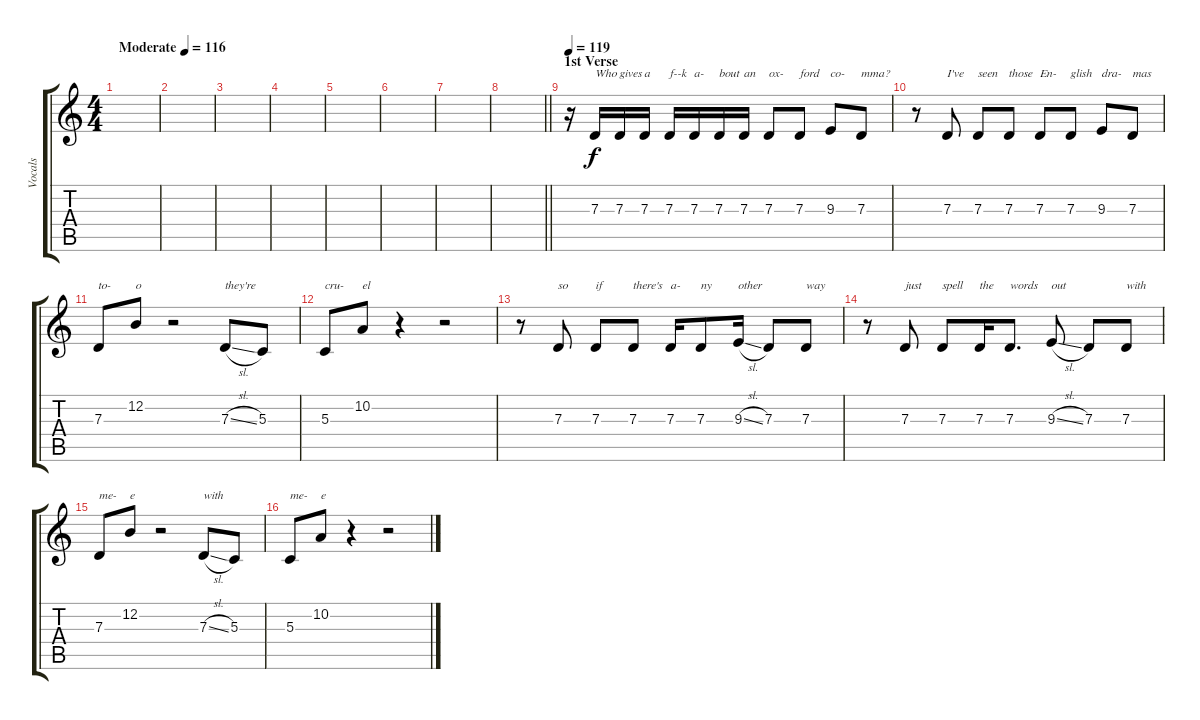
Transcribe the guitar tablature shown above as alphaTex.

\track ("Vocals" "Vocals") {instrument lead6voice}
\staff {score tabs}
\tuning (E4 B3 G3 D3 A2 E2) {hide}
\ts (4 4)
\tempo (116 "Moderate")
\clef g2
\ks c
|
|
|
|
|
|
|
\barLineRight lightlight
|
\section ("" "1st Verse")
\tempo 119
r.16 7.3.16{txt "Who"} 7.3.16{txt "gives"} 7.3.16{txt "a"} 7.3.16{txt "f--k"} 7.3.16{txt "a-"} 7.3.16{txt "bout"} 7.3.16{txt "an"} 7.3.8{txt "ox-"} 7.3.8{txt "ford"} 9.3.8{txt "co-"} 7.3.8{txt "mma?"} |
r.8 7.3.8{txt "I've"} 7.3.8{txt "seen"} 7.3.8{txt "those"} 7.3.8{txt "En-"} 7.3.8{txt "glish"} 9.3.8{txt "dra-"} 7.3.8{txt "mas"} |
7.3.8{txt "to-"} 12.2.8{txt "o"} r.2 7.3{sl}.8{txt "they're"} 5.3.8 |
5.3.8{txt "cru-"} 10.2.8{txt "el"} r.4 r.2 |
r.8 7.3.8{txt "so"} 7.3.8{txt "if"} 7.3.8{txt "there's"} 7.3.16{txt "a-"} 7.3.8{txt "ny"} 9.3{sl}.16{txt "other"} 7.3.8 7.3.8{txt "way"} |
r.8 7.3.8{txt "just"} 7.3.8{txt "spell"} 7.3.16{txt "the"} 7.3.8{d txt "words"} 9.3{sl}.8{txt "out"} 7.3.8 7.3.8{txt "with"} |
7.3.8{txt "me-"} 12.2.8{txt "e"} r.2 7.3{sl}.8{txt "with"} 5.3.8 |
5.3.8{txt "me-"} 10.2.8{txt "e"} r.4 r.2
